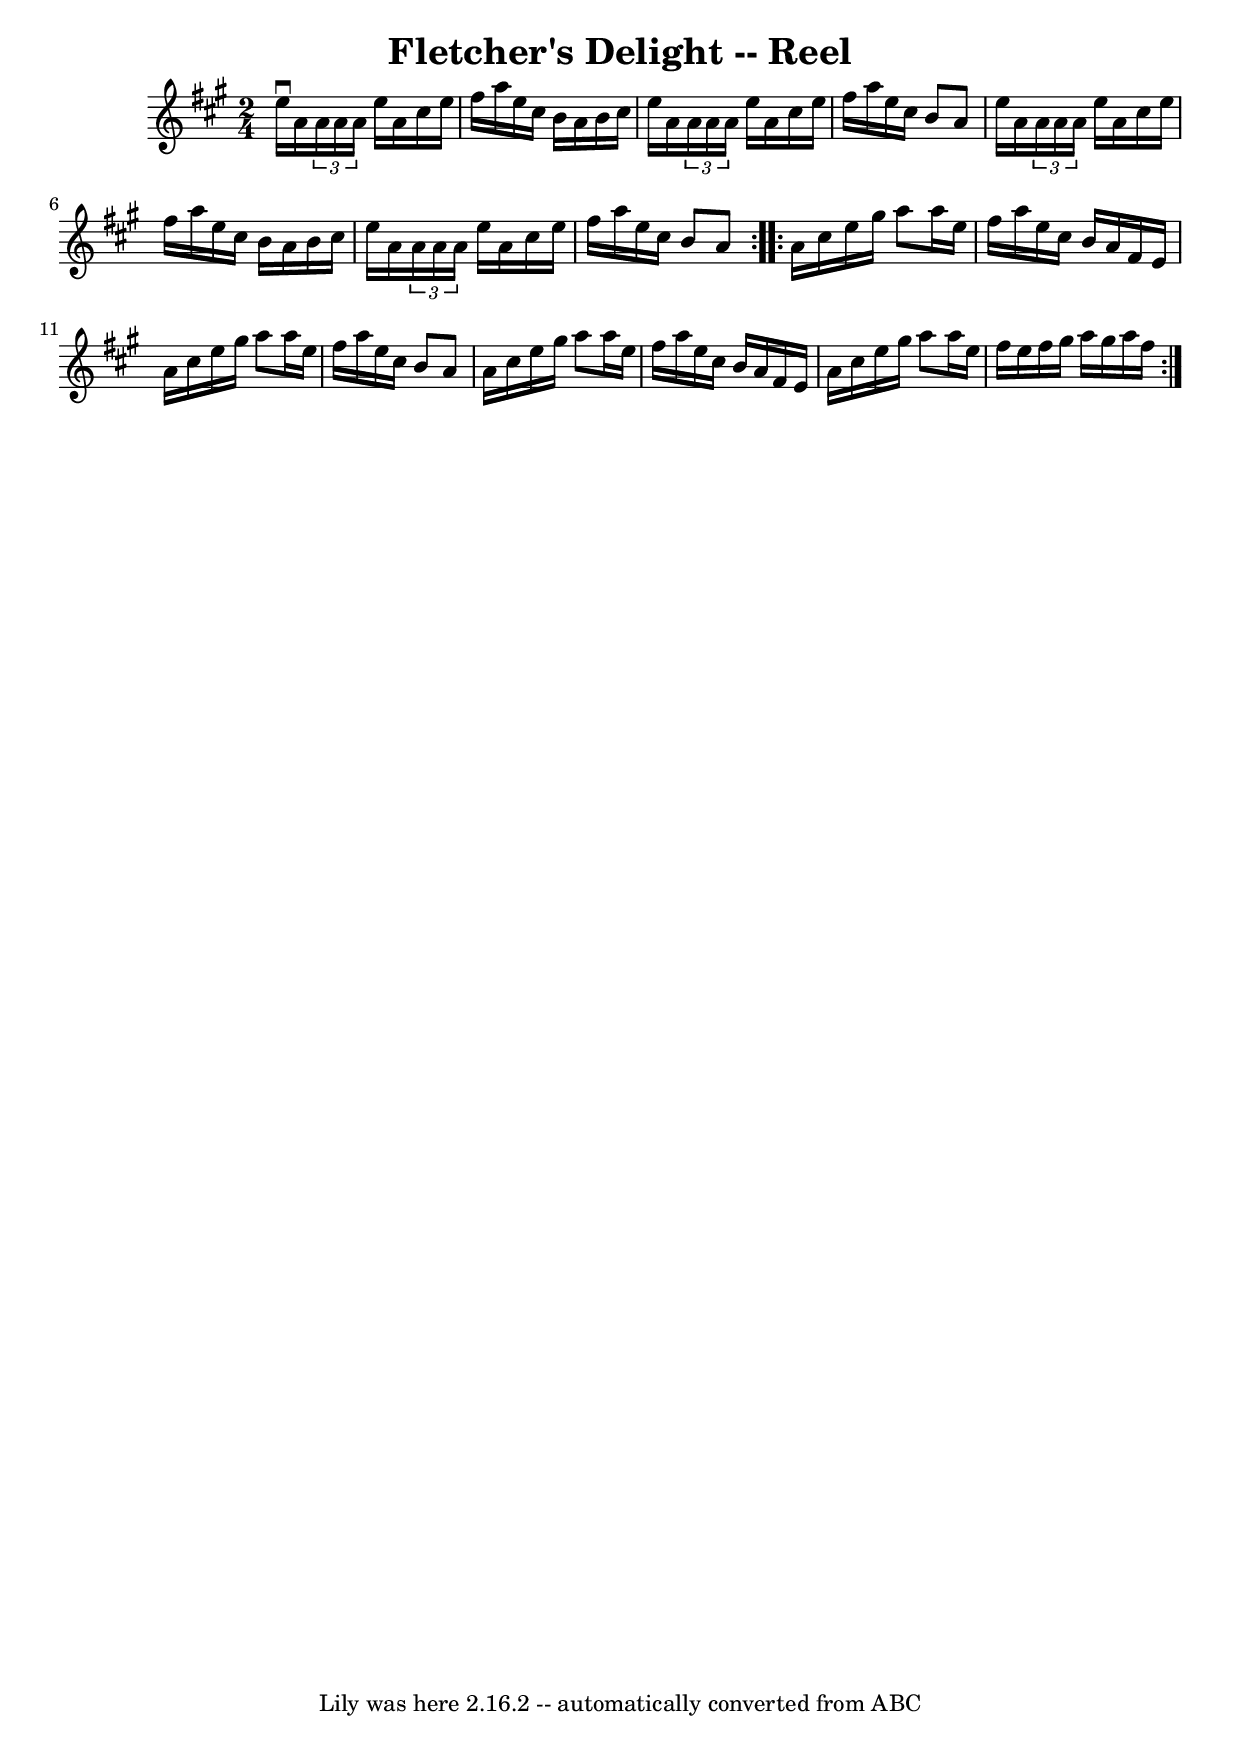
\version "2.7.40"
\include "Mammoth.ily"
\header {
	book = "Ryan's Mammoth Collection"
	crossRefNumber = "1"
	footnotes = "\\\\371"
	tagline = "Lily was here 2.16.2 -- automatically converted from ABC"
	title = "Fletcher's Delight -- Reel"
}
voicedefault =  {
\set Score.defaultBarType = "empty"

\repeat volta 2 {
\time 2/4 \key a \major e''16^\downbow a'16  \times 2/3 { a'16 a'16   
 a'16  } e''16 a'16 cis''16 e''16    |
 fis''16 a''16    
e''16 cis''16 b'16 a'16 b'16 cis''16    |
 e''16 a'16 
 \times 2/3 { a'16 a'16 a'16  } e''16 a'16 cis''16 e''16    
|
 fis''16 a''16 e''16 cis''16 b'8 a'8    |
     
e''16 a'16  \times 2/3 { a'16 a'16 a'16  } e''16 a'16    
cis''16 e''16    |
 fis''16 a''16 e''16 cis''16 b'16    
a'16 b'16 cis''16    |
 e''16 a'16  \times 2/3 { a'16    
a'16 a'16  } e''16 a'16 cis''16 e''16    |
 fis''16    
a''16 e''16 cis''16 b'8 a'8    }     \repeat volta 2 { a'16    
cis''16 e''16 gis''16 a''8 a''16 e''16    |
 fis''16    
a''16 e''16 cis''16 b'16 a'16 fis'16 e'16    |
 a'16  
 cis''16 e''16 gis''16 a''8 a''16 e''16    |
 fis''16   
 a''16 e''16 cis''16 b'8 a'8    |
 a'16 cis''16    
e''16 gis''16 a''8 a''16 e''16    |
 fis''16 a''16    
e''16 cis''16 b'16 a'16 fis'16 e'16    |
 a'16    
cis''16 e''16 gis''16 a''8 a''16 e''16    |
 fis''16    
e''16 fis''16 gis''16 a''16 gis''16 a''16 fis''16      }   
}

\score{
    <<

	\context Staff="default"
	{
	    \voicedefault 
	}

    >>
	\layout {
	}
	\midi {}
}
